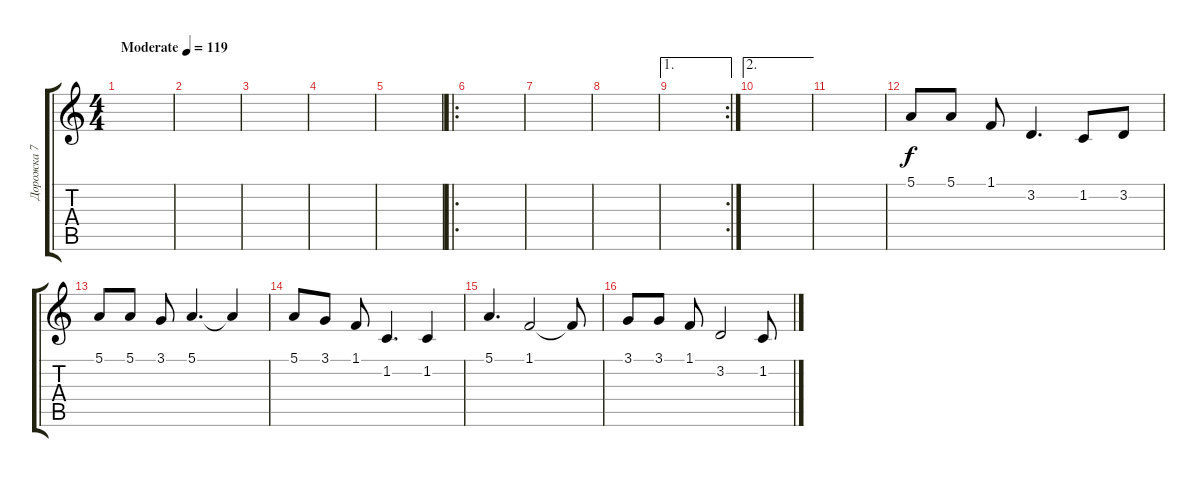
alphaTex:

\track ("Дорожка 7" "Дорожка 7") {instrument lead1square}
\staff {score tabs}
\tuning (E4 B3 G3 D3 A2 E2) {hide}
\ts (4 4)
\tempo (119 "Moderate")
\clef g2
\ks c
|
|
|
|
|
\ro
|
|
|
\ae 1
\rc 2
|
\ae 2
|
|
5.1.8 5.1.8 1.1.8 3.2.4{d} 1.2.8 3.2.8 |
5.1.8 5.1.8 3.1.8 5.1.4{d} 5.1{t}.4 |
5.1.8 3.1.8 1.1.8 1.2.4{d} 1.2.4 |
5.1.4{d} 1.1.2 1.1{t}.8 |
3.1.8 3.1.8 1.1.8 3.2.2 1.2.8
